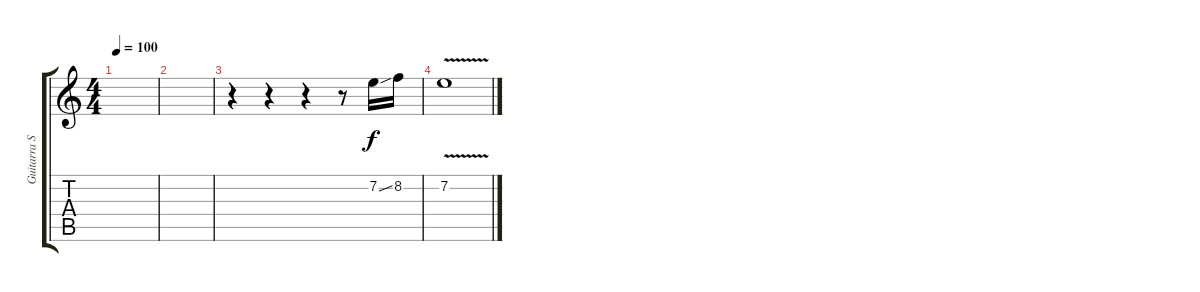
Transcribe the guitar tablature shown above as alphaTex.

\track ("Guitarra Solo 1" "Guitarra S") {instrument distortionguitar}
\staff {score tabs}
\tuning (D4 A3 F3 C3 G2 D2) {hide}
\ts (4 4)
\tempo 100
\clef g2
\ks c
|
|
r.4 r.4 r.4 r.8 7.2{ss}.16 8.2.16 |
7.2{v}.1
